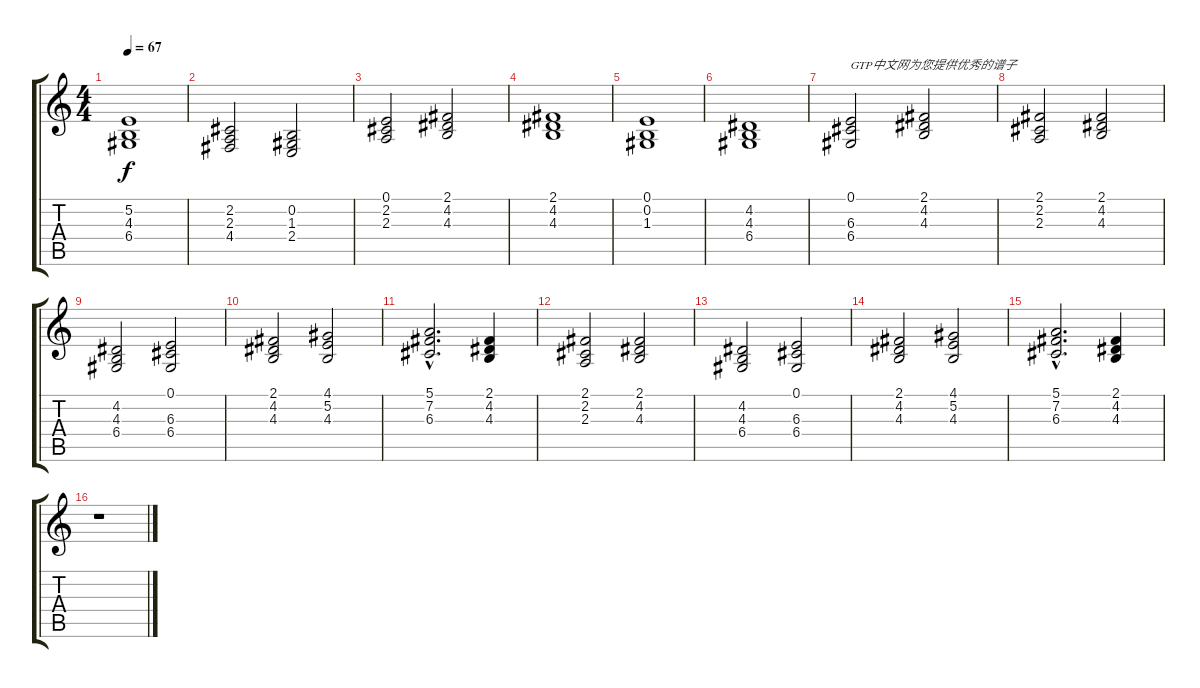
\track "" {instrument stringensemble1}
\staff {score tabs}
\tuning (E4 B3 G3 D3 A2 E2) {hide}
\ts (4 4)
\tempo 67
\clef g2
\ks c
(5.2 4.3 6.4).1{dy f instrument stringensemble1} |
(2.2 2.3 4.4).2 (0.2 1.3 2.4).2 |
(0.1 2.2 2.3).2 (2.1 4.2 4.3).2 |
(2.1 4.2 4.3).1 |
(0.1 0.2 1.3).1 |
(4.2 4.3 6.4).1 |
(0.1 6.3 6.4).2{txt "GTP中文网为您提供优秀的谱子"} (2.1 4.2 4.3).2 |
(2.1 2.2 2.3).2 (2.1 4.2 4.3).2 |
(4.2 4.3 6.4).2 (0.1 6.3 6.4).2 |
(2.1 4.2 4.3).2 (4.1 5.2 4.3).2 |
(5.1{hac} 7.2{hac} 6.3{hac}).2{d} (2.1 4.2 4.3).4 |
(2.1 2.2 2.3).2 (2.1 4.2 4.3).2 |
(4.2 4.3 6.4).2 (0.1 6.3 6.4).2 |
(2.1 4.2 4.3).2 (4.1 5.2 4.3).2 |
(5.1{hac} 7.2{hac} 6.3{hac}).2{d} (2.1 4.2 4.3).4 |
r.1
